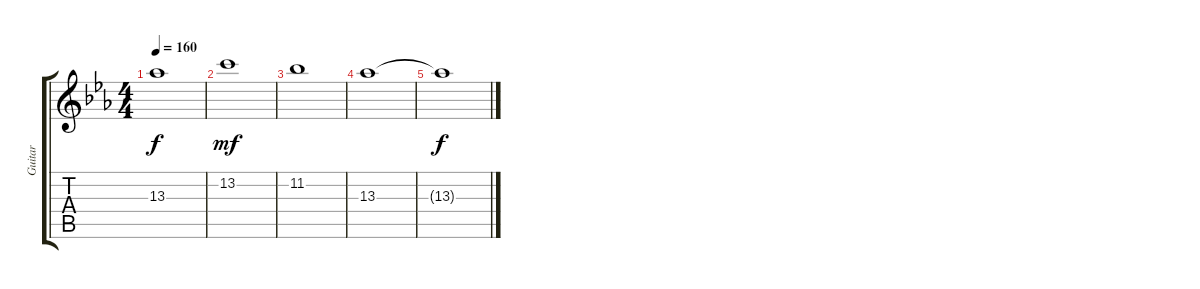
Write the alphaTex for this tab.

\track ("Guitar" "Guitar") {instrument distortionguitar}
\staff {score tabs}
\tuning (E4 B3 G3 D3 A2 E2) {hide}
\ts (4 4)
\tempo 160
\clef g2
\ks eb
13.3{t}.1{dy f} |
13.2.1{dy mf} |
11.2.1 |
13.3.1 |
13.3{t}.1{dy f}
